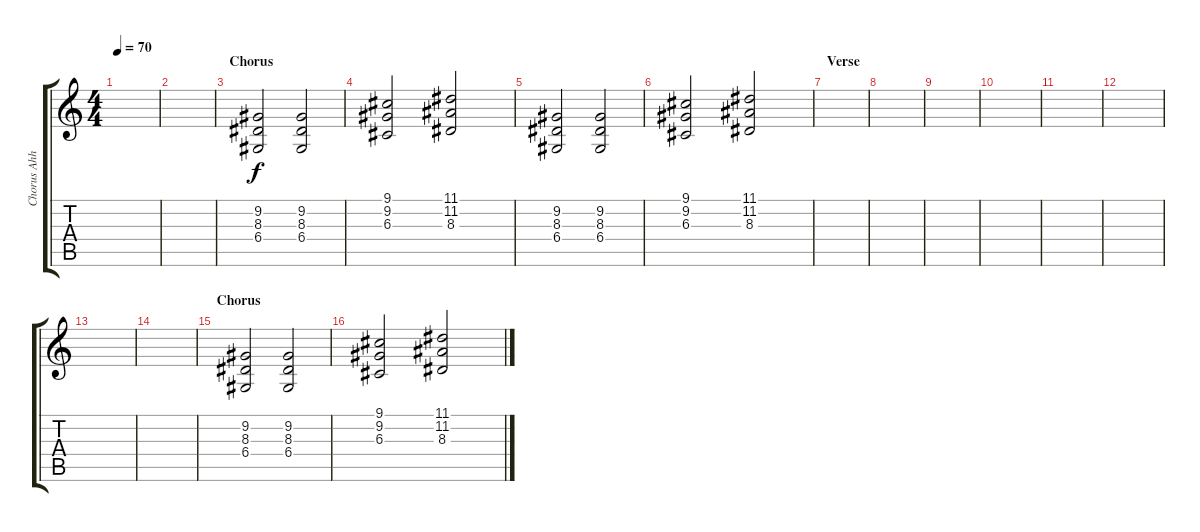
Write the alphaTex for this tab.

\track ("Chorus Ahhhs" "Chorus Ahh") {instrument choiraahs}
\staff {score tabs}
\tuning (E4 B3 G3 D3 A2 E2) {hide}
\ts (4 4)
\tempo 70
\clef g2
\ks c
|
|
\section ("" "Chorus")
(9.2 8.3 6.4).2 (9.2 8.3 6.4).2 |
(9.1 9.2 6.3).2 (11.1 11.2 8.3).2 |
(9.2 8.3 6.4).2 (9.2 8.3 6.4).2 |
(9.1 9.2 6.3).2 (11.1 11.2 8.3).2 |
\section ("" "Verse")
|
|
|
|
|
|
|
|
\section ("" "Chorus")
(9.2 8.3 6.4).2 (9.2 8.3 6.4).2 |
(9.1 9.2 6.3).2 (11.1 11.2 8.3).2
